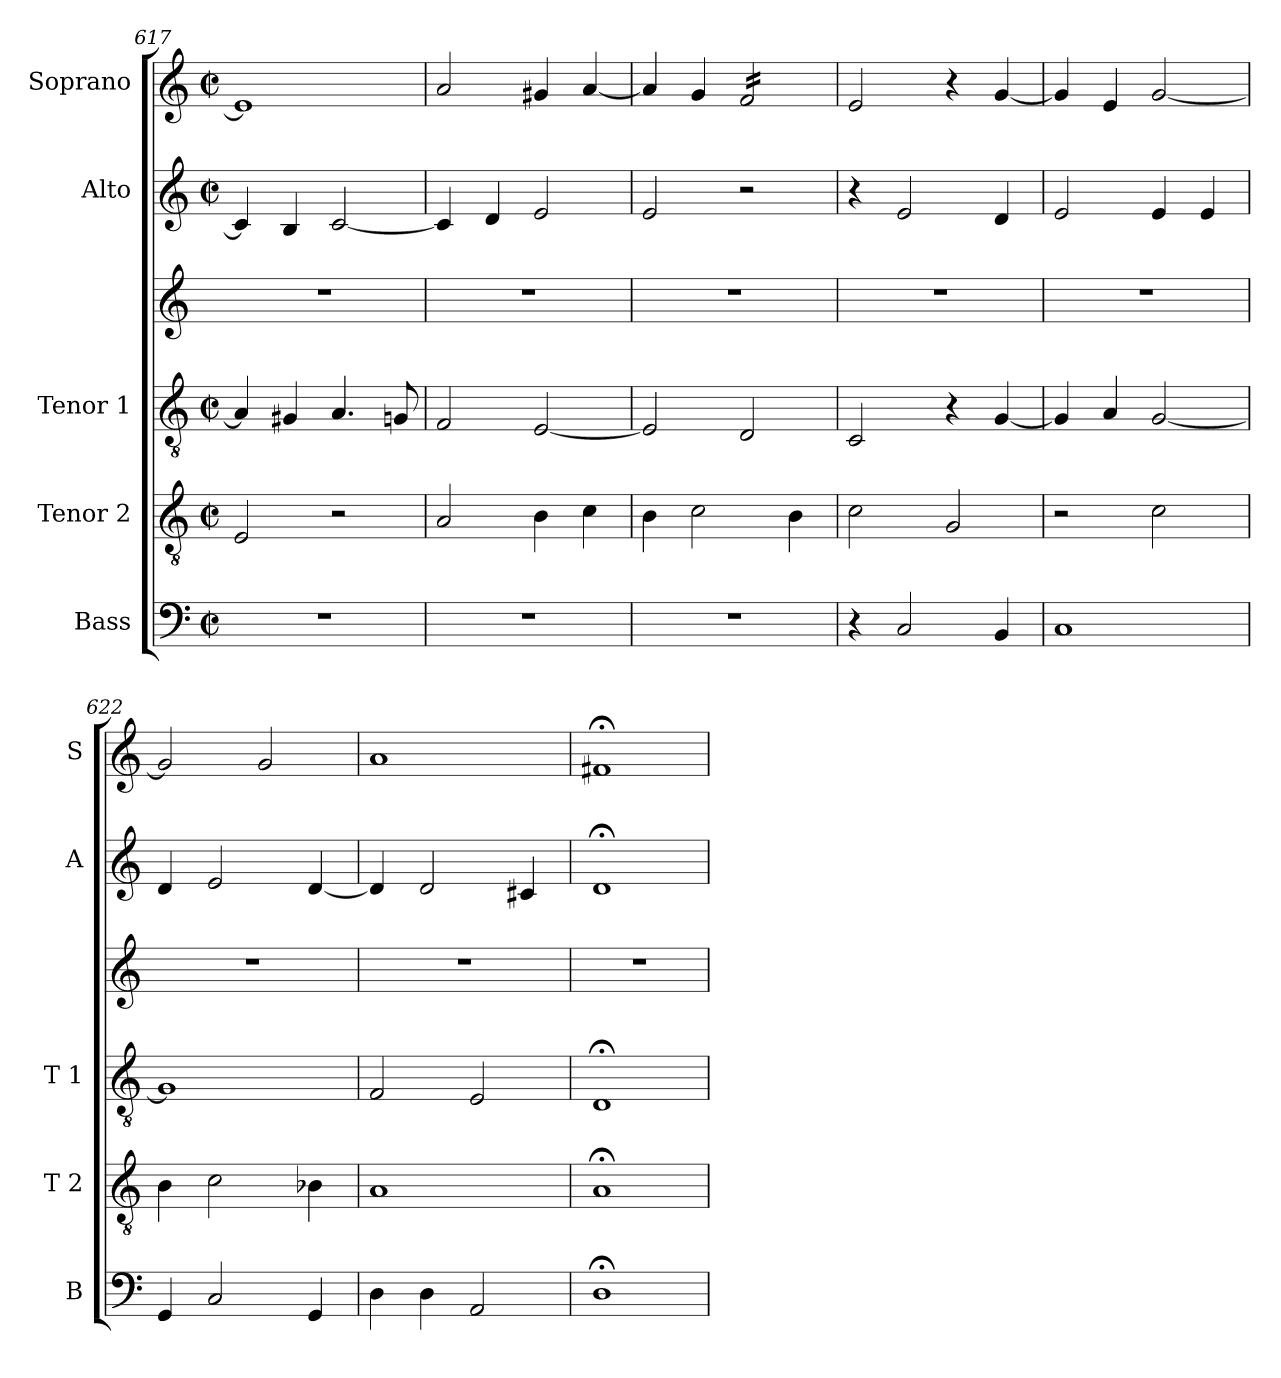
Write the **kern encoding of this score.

**kern	**kern	**kern	**kern	**kern	**kern
*part6	*part5	*part4	*part3	*part2	*part1
*staff6	*staff5	*staff4	*staff3	*staff2	*staff1
*I"Bass	*I"Tenor 2	*I"Tenor 1	*	*I"Alto	*I"Soprano
*I'B	*I'T 2	*I'T 1	*	*I'A	*I'S
*clefF4	*clefGv2	*clefGv2	*clefG2	*clefG2	*clefG2
*k[]	*k[]	*k[]	*k[]	*k[]	*k[]
*C:	*C:	*C:	*C:	*C:	*C:
*M2/2	*M2/2	*M2/2	*	*M2/2	*M2/2
*met(c|)	*met(c|)	*met(c|)	*	*met(c|)	*met(c|)
=617	=617	=617	=617	=617	=617
1r	2E/	4A/]	1r	4c/]	1e]
.	.	4G#X/	.	4B/	.
.	2r	4.A/	.	[<2c/	.
.	.	8Gn/	.	.	.
=618	=618	=618	=618	=618	=618
1r	2A/	2F/	1r	4c/]	2a/
.	.	.	.	4d/	.
.	4B\	[<2E/	.	2e/	4g#X/
.	4c\	.	.	.	[<4a/
=619	=619	=619	=619	=619	=619
1r	4B\	2E/]	1r	2e/	4a/]
.	2c\	.	.	.	4g/
*	*	*	*	*	*tremolo
.	.	2D/	.	2r	16f/LL
.	.	.	.	.	16f/
.	.	.	.	.	16f/
.	.	.	.	.	16f/
.	4B\	.	.	.	16f/
.	.	.	.	.	16f/
.	.	.	.	.	16f/
.	.	.	.	.	16f/JJ
*	*	*	*	*	*Xtremolo
!!LO:LB:g=z
=620	=620	=620	=620	=620	=620
4r	2c\	2C/	1r	4r	2e/
2C/	.	.	.	2e/	.
.	2G/	4r	.	.	4r
4BB/	.	[<4G/	.	4d/	[<4g/
=621	=621	=621	=621	=621	=621
1C	2r	4G/]	1r	2e/	4g/]
.	.	4A/	.	.	4e/
.	2c\	[<2G/	.	4e/	[<2g/
.	.	.	.	4e/	.
=622	=622	=622	=622	=622	=622
4GG/	4B\	1G]	1r	4d/	2g/]
2C/	2c\	.	.	2e/	.
.	.	.	.	.	2g/
4GG/	4B-X\	.	.	[<4d/	.
=623	=623	=623	=623	=623	=623
4D\	1A	2F/	1r	4d/]	1a
4D\	.	.	.	2d/	.
2AA/	.	2E/	.	.	.
.	.	.	.	4c#X/	.
=624	=624	=624	=624	=624	=624
1D;<	1A;	1D;	1r	1d;	1f#X;
=	=	=	=	=	=
*-	*-	*-	*-	*-	*-
